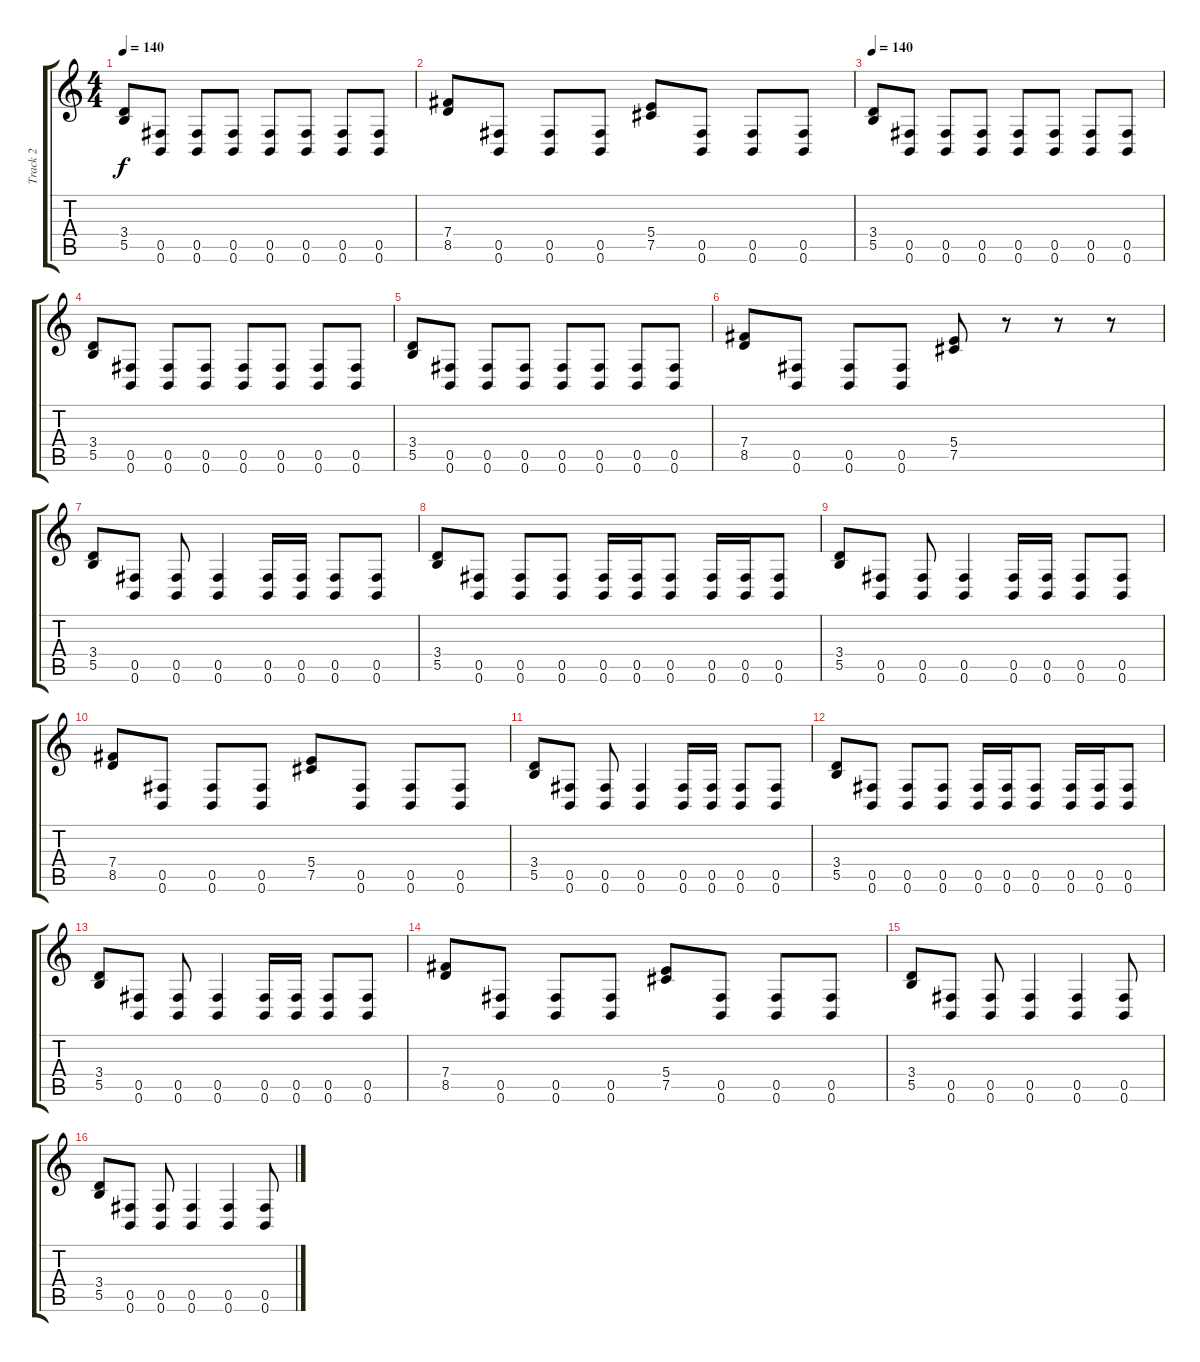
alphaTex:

\track ("Track 2" "Track 2") {instrument distortionguitar}
\staff {score tabs}
\tuning (Db4 Ab3 E3 B2 Gb2 B1) {hide}
\ts (4 4)
\tempo 140
\clef g2
\ks c
(3.4 5.5).8{dy f} (0.5 0.6).8 (0.5 0.6).8 (0.5 0.6).8 (0.5 0.6).8 (0.5 0.6).8 (0.5 0.6).8 (0.5 0.6).8 |
(7.4 8.5).8 (0.5 0.6).8 (0.5 0.6).8 (0.5 0.6).8 (5.4 7.5).8 (0.5 0.6).8 (0.5 0.6).8 (0.5 0.6).8 |
\tempo 140
(3.4 5.5).8 (0.5 0.6).8 (0.5 0.6).8 (0.5 0.6).8 (0.5 0.6).8 (0.5 0.6).8 (0.5 0.6).8 (0.5 0.6).8 |
(3.4 5.5).8 (0.5 0.6).8 (0.5 0.6).8 (0.5 0.6).8 (0.5 0.6).8 (0.5 0.6).8 (0.5 0.6).8 (0.5 0.6).8 |
(3.4 5.5).8 (0.5 0.6).8 (0.5 0.6).8 (0.5 0.6).8 (0.5 0.6).8 (0.5 0.6).8 (0.5 0.6).8 (0.5 0.6).8 |
(7.4 8.5).8 (0.5 0.6).8 (0.5 0.6).8 (0.5 0.6).8 (5.4 7.5).8 r.8 r.8 r.8 |
(3.4 5.5).8 (0.5 0.6).8 (0.5 0.6).8 (0.5 0.6).4 (0.5 0.6).16 (0.5 0.6).16 (0.5 0.6).8 (0.5 0.6).8 |
(3.4 5.5).8 (0.5 0.6).8 (0.5 0.6).8 (0.5 0.6).8 (0.5 0.6).16 (0.5 0.6).16 (0.5 0.6).8 (0.5 0.6).16 (0.5 0.6).16 (0.5 0.6).8 |
(3.4 5.5).8 (0.5 0.6).8 (0.5 0.6).8 (0.5 0.6).4 (0.5 0.6).16 (0.5 0.6).16 (0.5 0.6).8 (0.5 0.6).8 |
(7.4 8.5).8 (0.5 0.6).8 (0.5 0.6).8 (0.5 0.6).8 (5.4 7.5).8 (0.5 0.6).8 (0.5 0.6).8 (0.5 0.6).8 |
(3.4 5.5).8 (0.5 0.6).8 (0.5 0.6).8 (0.5 0.6).4 (0.5 0.6).16 (0.5 0.6).16 (0.5 0.6).8 (0.5 0.6).8 |
(3.4 5.5).8 (0.5 0.6).8 (0.5 0.6).8 (0.5 0.6).8 (0.5 0.6).16 (0.5 0.6).16 (0.5 0.6).8 (0.5 0.6).16 (0.5 0.6).16 (0.5 0.6).8 |
(3.4 5.5).8 (0.5 0.6).8 (0.5 0.6).8 (0.5 0.6).4 (0.5 0.6).16 (0.5 0.6).16 (0.5 0.6).8 (0.5 0.6).8 |
(7.4 8.5).8 (0.5 0.6).8 (0.5 0.6).8 (0.5 0.6).8 (5.4 7.5).8 (0.5 0.6).8 (0.5 0.6).8 (0.5 0.6).8 |
(3.4 5.5).8 (0.5 0.6).8 (0.5 0.6).8 (0.5 0.6).4 (0.5 0.6).4 (0.5 0.6).8 |
(3.4 5.5).8 (0.5 0.6).8 (0.5 0.6).8 (0.5 0.6).4 (0.5 0.6).4 (0.5 0.6).8
